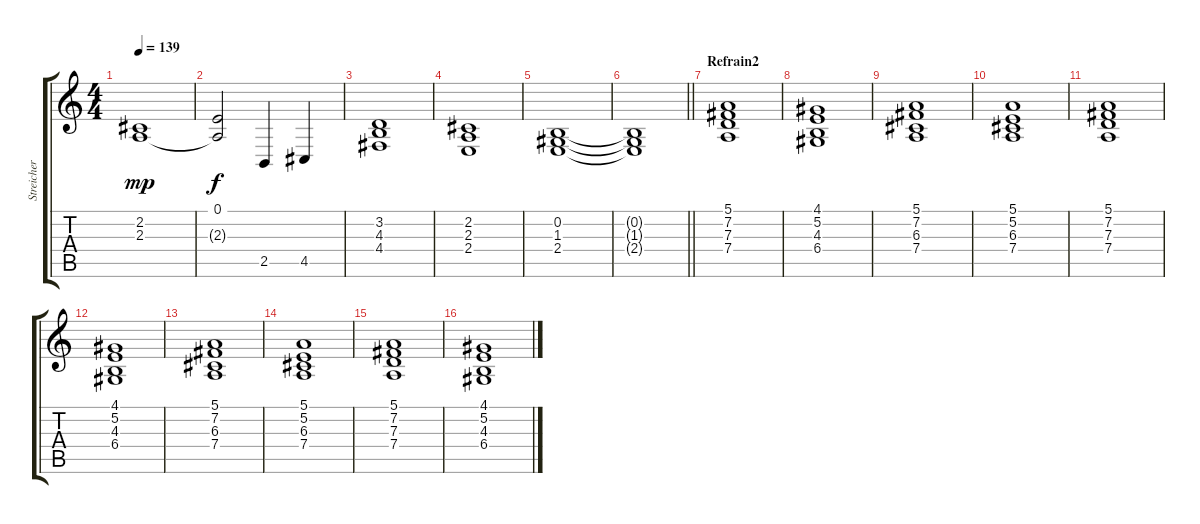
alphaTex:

\track ("Streicher" "Streicher") {instrument stringensemble1}
\staff {score tabs}
\tuning (E4 B3 G3 D3 A2 E2) {hide}
\ts (4 4)
\tempo 139
\clef g2
\ks c
(2.2 2.3{t}).1{dy mp} |
(0.1 2.3{t}).2{dy f} 2.5.4 4.5.4 |
(3.2 4.3 4.4).1 |
(2.2 2.3 2.4).1 |
(0.2 1.3 2.4).1 |
\barLineRight lightlight
(0.2{t} 1.3{t} 2.4{t}).1 |
\section ("" "Refrain2")
(5.1 7.2 7.3 7.4).1 |
(4.1 5.2 4.3 6.4).1 |
(5.1 7.2 6.3 7.4).1 |
(5.1 5.2 6.3 7.4).1 |
(5.1 7.2 7.3 7.4).1 |
(4.1 5.2 4.3 6.4).1 |
(5.1 7.2 6.3 7.4).1 |
(5.1 5.2 6.3 7.4).1 |
(5.1 7.2 7.3 7.4).1 |
(4.1 5.2 4.3 6.4).1
